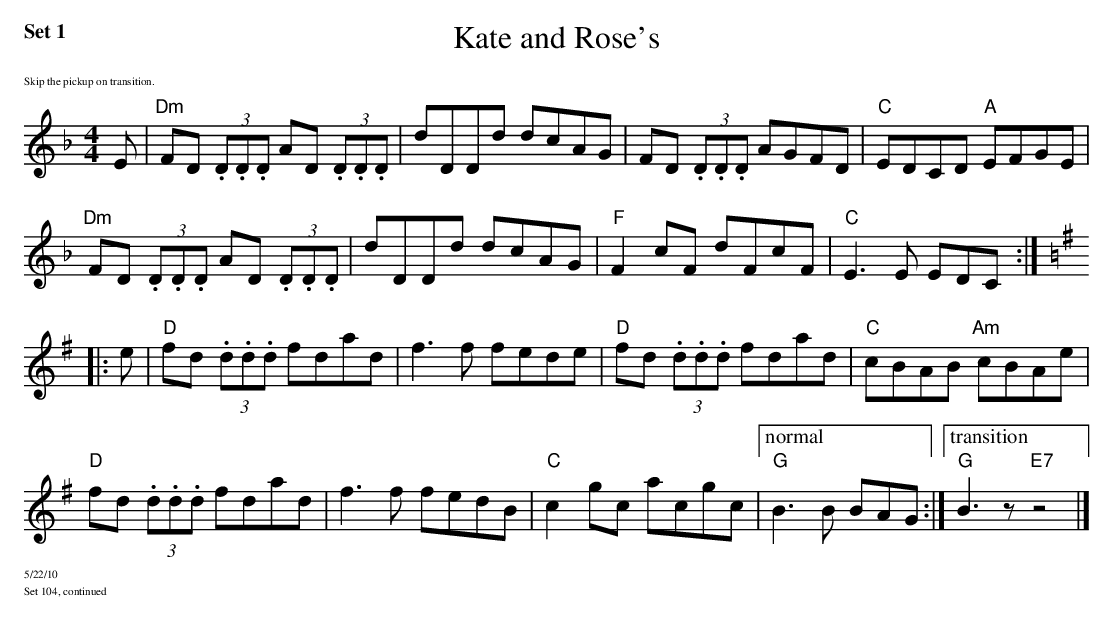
X:1
T: Kate and Rose's
M: 4/4
L: 1/8
K: Dm
%%text Skip the pickup on transition.
E | \
"Dm"FD (3.D.D.D AD (3.D.D.D |dDDd dcAG |   FD (3.D.D.D AGFD |"C"EDCD "A"EFGE |
"Dm"FD (3.D.D.D AD (3.D.D.D |dDDd dcAG |"F"F2    cF    dFcF |"C"E3 E    EDC :||:
K: G
e | \
"D"fd (3.d.d.d fdad |f3 f fede |"D"fd (3.d.d.d fdad |"C"cBAB "Am"cBAe |
"D"fd (3.d.d.d fdad |f3 f fedB |"C"c2    gc    acgc |["normal""G"B3 B     BAG :|["transition""G"B3z"E7"z4|]
%%text 5/22/10

%%text Set 104, continued
$SmallLMargin
$SmallRMargin
